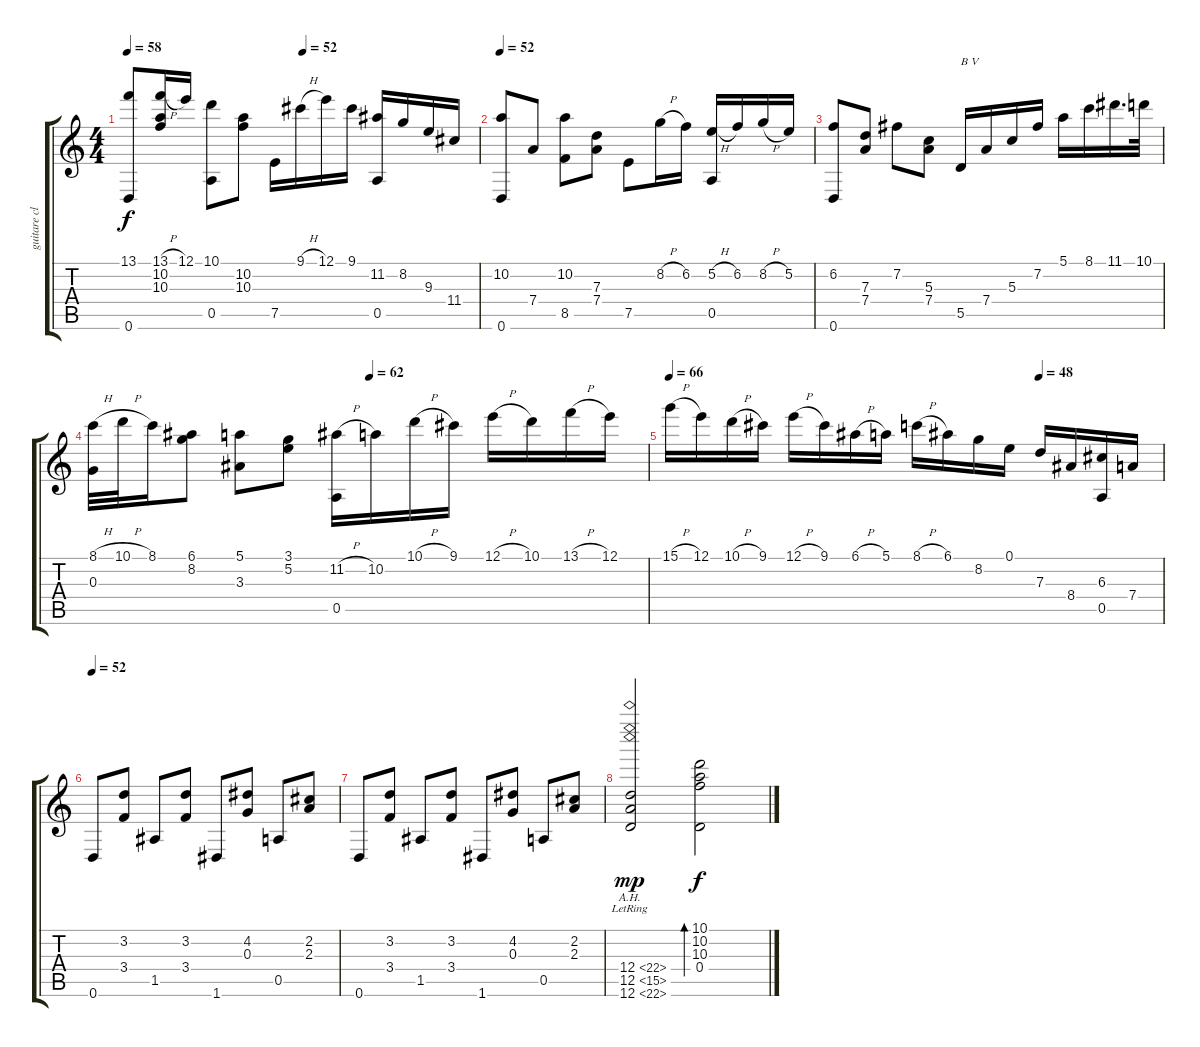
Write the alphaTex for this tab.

\track ("guitare classique" "guitare cl") {instrument acousticguitarnylon}
\staff {score tabs}
\tuning (E4 B3 G3 D3 A2 D2) {hide}
\ts (4 4)
\tempo 58
\tempo (52 0.5)
\clef g2
\ks c
(13.1 0.6).8{dy f} (13.1{h} 10.2 10.3).16 12.1.16 (10.1 0.5).8 (10.2 10.3).8 7.5.16 9.1{h}.16 12.1.16 9.1.16 (11.2 0.5).16 8.2.16 9.3.16 11.4.16 |
\tempo 52
(10.2 0.6).8 7.4.8 (10.2 8.5).8 (7.3 7.4).8 7.5.8 8.2{h}.16 6.2.16 (5.2{h} 0.5).16 6.2.16 8.2{h}.16 5.2.16 |
(6.2 0.6).8 (7.3 7.4).8 7.2.8 (5.3 7.4).8 5.5.16{txt "B V"} 7.4.16 5.3.16 7.2.16 5.1.16 8.1.16 11.1.16{d} 10.1.32 |
\tempo (62 0.5)
(8.1{h} 0.3).32 10.1{h}.32 8.1.16 (6.1 8.2).8 (5.1 3.3).8 (3.1 5.2).8 (11.2{h} 0.5).16 10.2.16 10.1{h}.16 9.1.16 12.1{h}.16 10.1.16 13.1{h}.16 12.1.16 |
\tempo 66
\tempo (48 0.75)
15.1{h}.16 12.1.16 10.1{h}.16 9.1.16 12.1{h}.16 9.1.16 6.1{h}.16 5.1.16 8.1{h}.16 6.1.16 8.2.16 0.1.16 7.3.16 8.4.16 (6.3 0.5).16 7.4.16 |
\tempo 52
0.6.8 (3.2 3.4).8 1.5.8 (3.2 3.4).8 1.6.8 (4.2 0.3).8 0.5.8 (2.2 2.3).8 |
0.6.8 (3.2 3.4).8 1.5.8 (3.2 3.4).8 1.6.8 (4.2 0.3).8 0.5.8 (2.2 2.3).8 |
(12.4{ah 10} 12.5{ah 3 lr} 12.6{ah 10}).2{dy mp} (10.1 10.2 10.3 0.4).2{bd 120 dy f}
